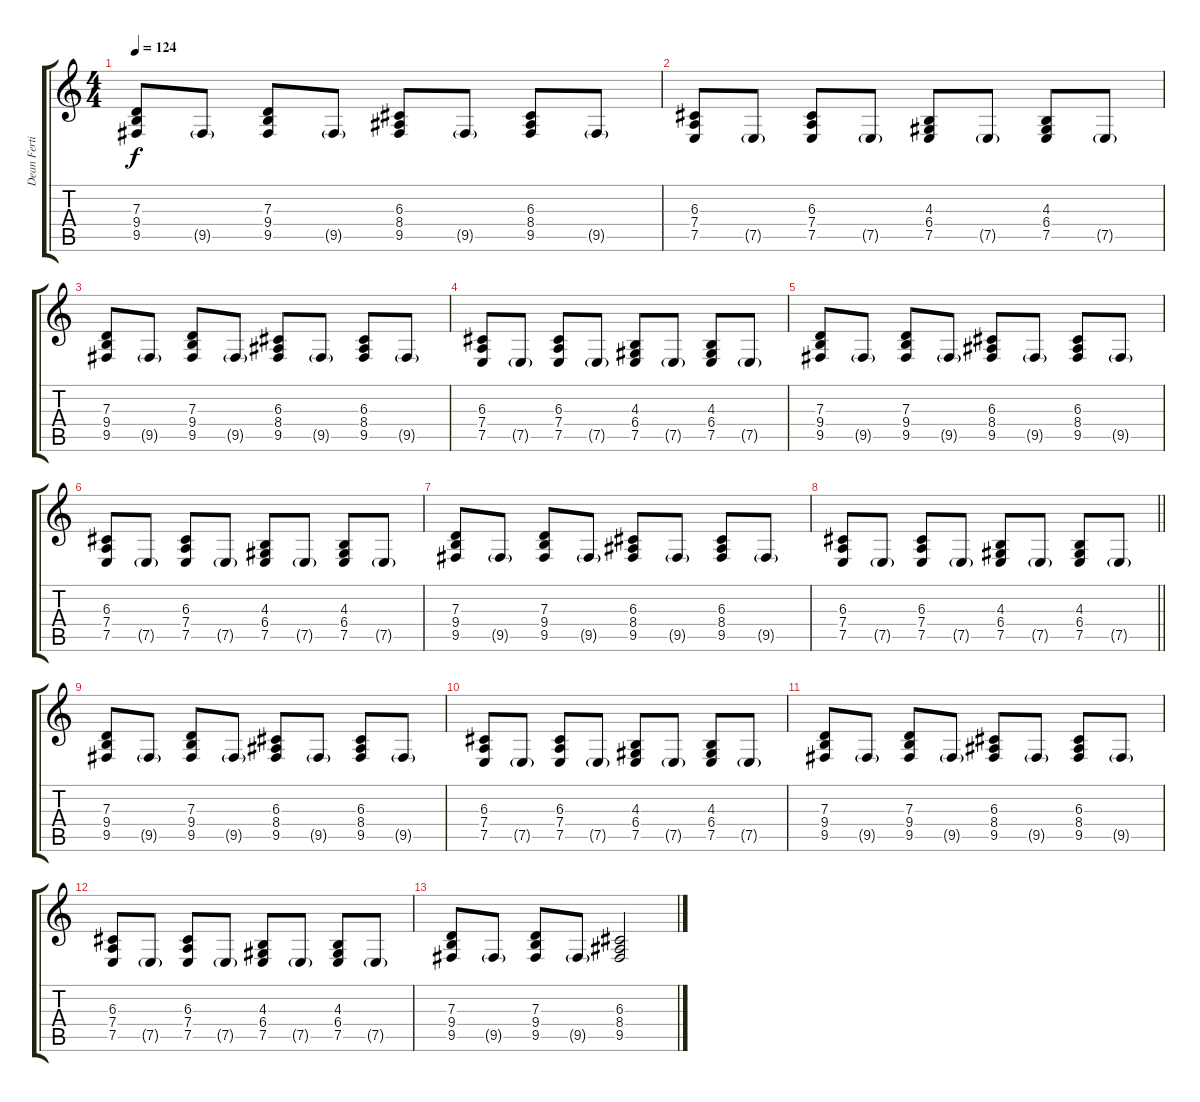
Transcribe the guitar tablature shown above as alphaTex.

\track ("Dean Fertita (Keyboard)" "Dean Ferti") {instrument lead3calliope}
\staff {score tabs}
\tuning (E4 B3 G3 D3 A2 E2) {hide}
\ts (4 4)
\tempo 124
\clef g2
\ks c
(7.3 9.4 9.5).8{dy f} 9.5{g}.8 (7.3 9.4 9.5).8 9.5{g}.8 (6.3 8.4 9.5).8 9.5{g}.8 (6.3 8.4 9.5).8 9.5{g}.8 |
(6.3 7.4 7.5).8 7.5{g}.8 (6.3 7.4 7.5).8 7.5{g}.8 (4.3 6.4 7.5).8 7.5{g}.8 (4.3 6.4 7.5).8 7.5{g}.8 |
(7.3 9.4 9.5).8 9.5{g}.8 (7.3 9.4 9.5).8 9.5{g}.8 (6.3 8.4 9.5).8 9.5{g}.8 (6.3 8.4 9.5).8 9.5{g}.8 |
(6.3 7.4 7.5).8 7.5{g}.8 (6.3 7.4 7.5).8 7.5{g}.8 (4.3 6.4 7.5).8 7.5{g}.8 (4.3 6.4 7.5).8 7.5{g}.8 |
(7.3 9.4 9.5).8 9.5{g}.8 (7.3 9.4 9.5).8 9.5{g}.8 (6.3 8.4 9.5).8 9.5{g}.8 (6.3 8.4 9.5).8 9.5{g}.8 |
(6.3 7.4 7.5).8 7.5{g}.8 (6.3 7.4 7.5).8 7.5{g}.8 (4.3 6.4 7.5).8 7.5{g}.8 (4.3 6.4 7.5).8 7.5{g}.8 |
(7.3 9.4 9.5).8 9.5{g}.8 (7.3 9.4 9.5).8 9.5{g}.8 (6.3 8.4 9.5).8 9.5{g}.8 (6.3 8.4 9.5).8 9.5{g}.8 |
\barLineRight lightlight
(6.3 7.4 7.5).8 7.5{g}.8 (6.3 7.4 7.5).8 7.5{g}.8 (4.3 6.4 7.5).8 7.5{g}.8 (4.3 6.4 7.5).8 7.5{g}.8 |
(7.3 9.4 9.5).8 9.5{g}.8 (7.3 9.4 9.5).8 9.5{g}.8 (6.3 8.4 9.5).8 9.5{g}.8 (6.3 8.4 9.5).8 9.5{g}.8 |
(6.3 7.4 7.5).8 7.5{g}.8 (6.3 7.4 7.5).8 7.5{g}.8 (4.3 6.4 7.5).8 7.5{g}.8 (4.3 6.4 7.5).8 7.5{g}.8 |
(7.3 9.4 9.5).8 9.5{g}.8 (7.3 9.4 9.5).8 9.5{g}.8 (6.3 8.4 9.5).8 9.5{g}.8 (6.3 8.4 9.5).8 9.5{g}.8 |
(6.3 7.4 7.5).8 7.5{g}.8 (6.3 7.4 7.5).8 7.5{g}.8 (4.3 6.4 7.5).8 7.5{g}.8 (4.3 6.4 7.5).8 7.5{g}.8 |
(7.3 9.4 9.5).8 9.5{g}.8 (7.3 9.4 9.5).8 9.5{g}.8 (6.3 8.4 9.5).2
